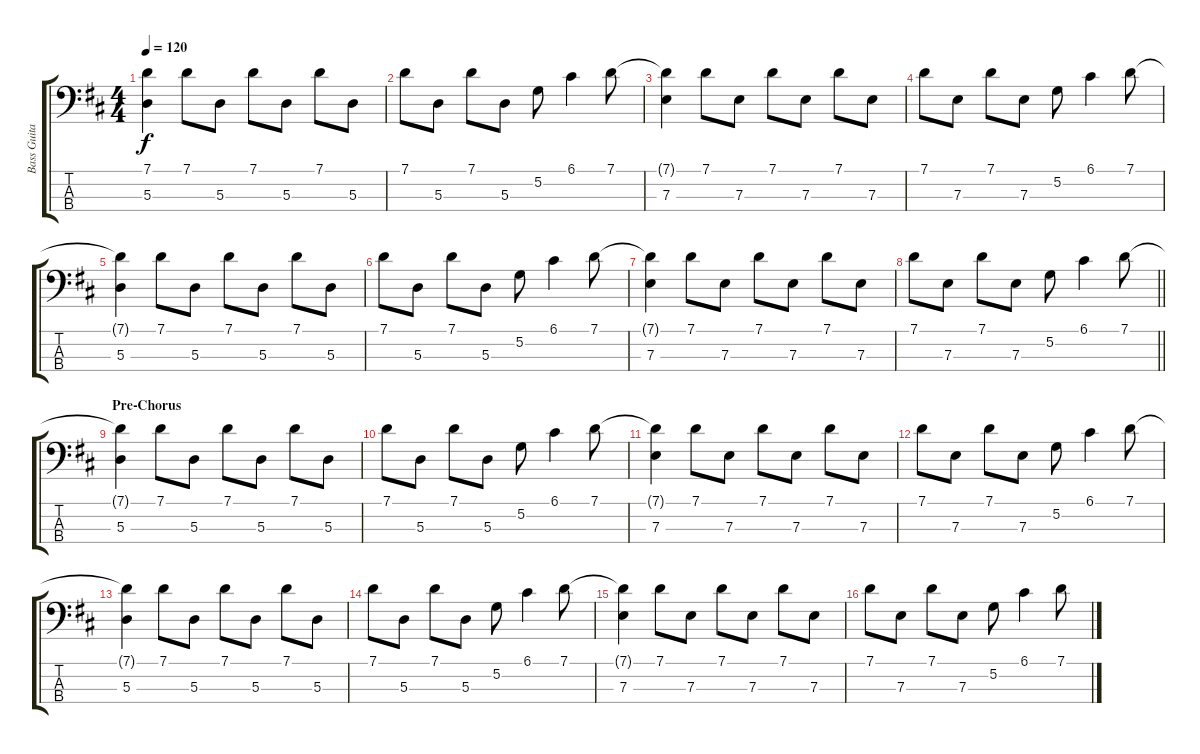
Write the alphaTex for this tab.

\track ("Bass Guitar" "Bass Guita") {instrument electricbassfinger}
\staff {score tabs}
\tuning (G2 D2 A1 E1) {hide}
\ts (4 4)
\tempo 120
\clef f4
\ks d
(7.1{t} 5.3).4{dy f} 7.1.8 5.3.8 7.1.8 5.3.8 7.1.8 5.3.8 |
7.1.8 5.3.8 7.1.8 5.3.8 5.2.8 6.1.4 7.1.8 |
(7.1{t} 7.3).4 7.1.8 7.3.8 7.1.8 7.3.8 7.1.8 7.3.8 |
7.1.8 7.3.8 7.1.8 7.3.8 5.2.8 6.1.4 7.1.8 |
(7.1{t} 5.3).4 7.1.8 5.3.8 7.1.8 5.3.8 7.1.8 5.3.8 |
7.1.8 5.3.8 7.1.8 5.3.8 5.2.8 6.1.4 7.1.8 |
(7.1{t} 7.3).4 7.1.8 7.3.8 7.1.8 7.3.8 7.1.8 7.3.8 |
\barLineRight lightlight
7.1.8 7.3.8 7.1.8 7.3.8 5.2.8 6.1.4 7.1.8 |
\section ("" "Pre-Chorus")
(7.1{t} 5.3).4 7.1.8 5.3.8 7.1.8 5.3.8 7.1.8 5.3.8 |
7.1.8 5.3.8 7.1.8 5.3.8 5.2.8 6.1.4 7.1.8 |
(7.1{t} 7.3).4 7.1.8 7.3.8 7.1.8 7.3.8 7.1.8 7.3.8 |
7.1.8 7.3.8 7.1.8 7.3.8 5.2.8 6.1.4 7.1.8 |
(7.1{t} 5.3).4 7.1.8 5.3.8 7.1.8 5.3.8 7.1.8 5.3.8 |
7.1.8 5.3.8 7.1.8 5.3.8 5.2.8 6.1.4 7.1.8 |
(7.1{t} 7.3).4 7.1.8 7.3.8 7.1.8 7.3.8 7.1.8 7.3.8 |
7.1.8 7.3.8 7.1.8 7.3.8 5.2.8 6.1.4 7.1.8
